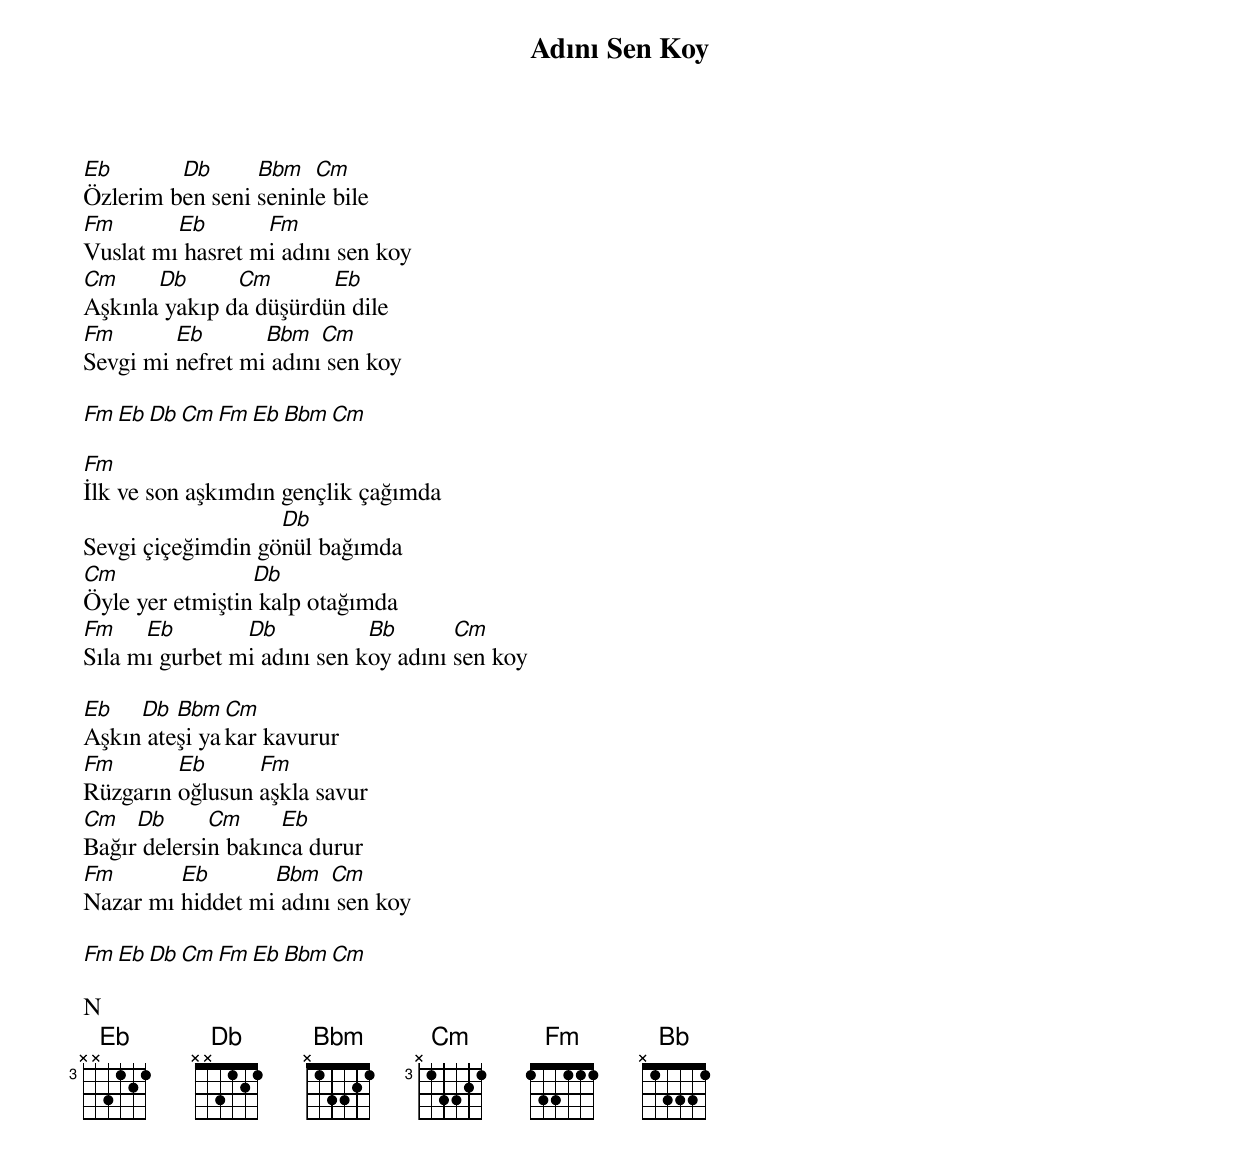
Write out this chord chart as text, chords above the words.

{title: Adını Sen Koy}
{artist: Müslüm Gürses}

Eb       Db      Bbm   Cm
Özlerim ben seni seninle bile
Fm       Eb       Fm
Vuslat mı hasret mi adını sen koy
Cm     Db      Cm       Eb
Aşkınla yakıp da düşürdün dile
Fm       Eb       Bbm   Cm
Sevgi mi nefret mi adını sen koy

Fm  Eb  Db  Cm  Fm  Eb  Bbm  Cm

Fm
İlk ve son aşkımdın gençlik çağımda
                   Db
Sevgi çiçeğimdin gönül bağımda
Cm               Db
Öyle yer etmiştin kalp otağımda
Fm    Eb        Db           Bb       Cm
Sıla mı gurbet mi adını sen koy adını sen koy

Eb   Db  Bbm  Cm
Aşkın ateşi yakar kavurur
Fm       Eb      Fm
Rüzgarın oğlusun aşkla savur
Cm   Db      Cm     Eb
Bağır delersin bakınca durur
Fm       Eb       Bbm   Cm
Nazar mı hiddet mi adını sen koy

Fm  Eb  Db  Cm  Fm  Eb  Bbm  Cm

N
